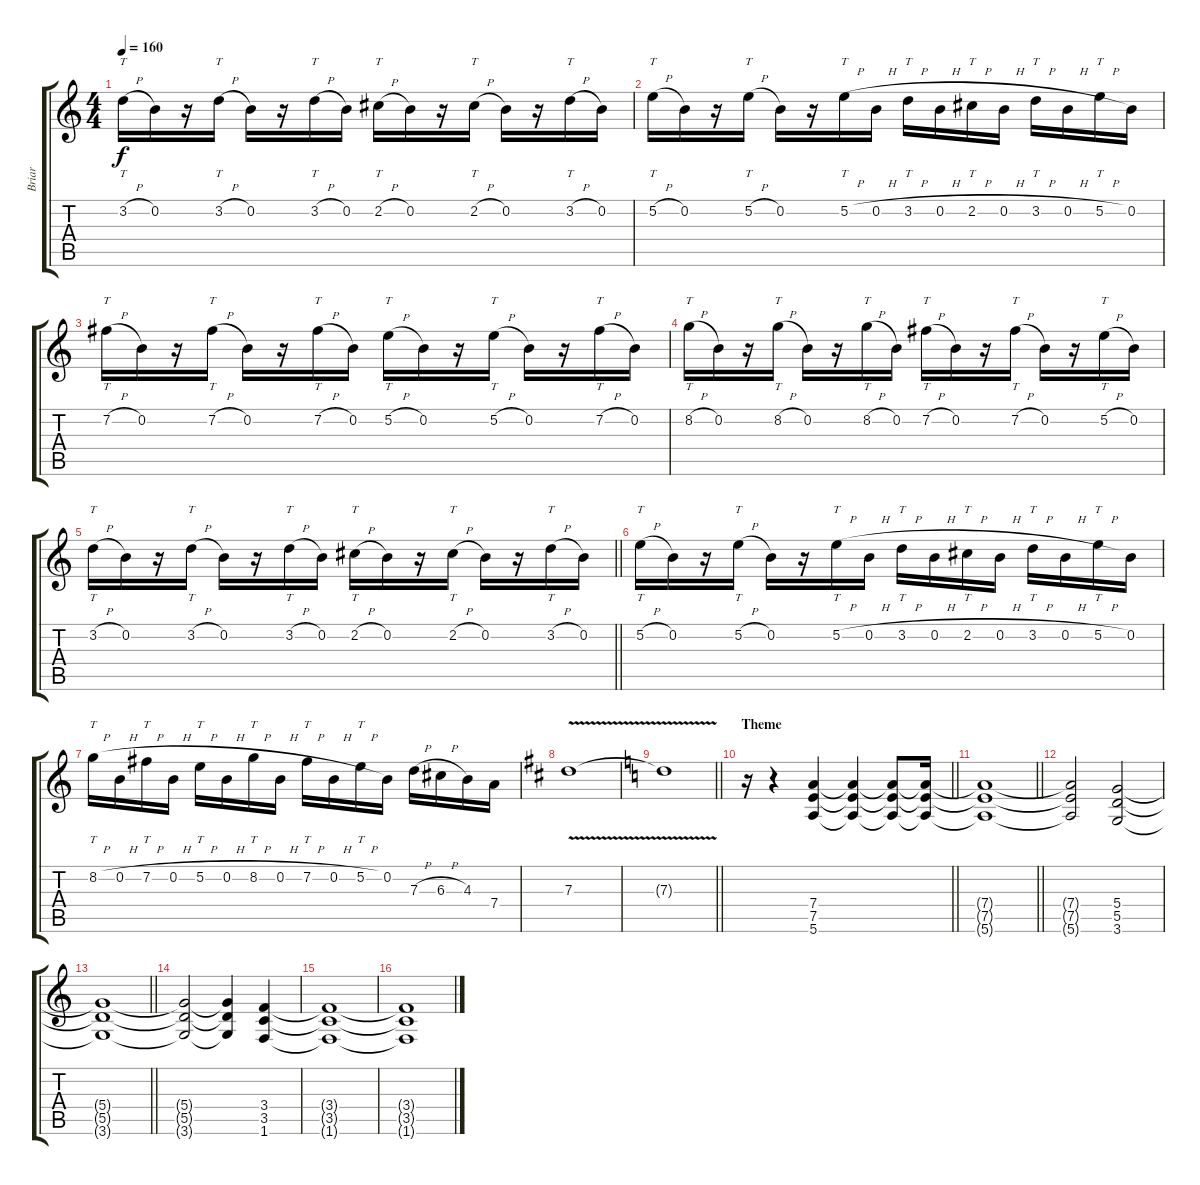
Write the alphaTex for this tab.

\track ("Briar" "Briar") {instrument overdrivenguitar}
\staff {score tabs}
\tuning (E4 B3 G3 D3 A2 E2) {hide}
\ts (4 4)
\tempo 160
\clef g2
\ks c
3.2{h}.16{tt dy f} 0.2.16 r.16 3.2{h}.16{tt} 0.2.16 r.16 3.2{h}.16{tt} 0.2.16 2.2{h}.16{tt} 0.2.16 r.16 2.2{h}.16{tt} 0.2.16 r.16 3.2{h}.16{tt} 0.2.16 |
5.2{h}.16{tt} 0.2.16 r.16 5.2{h}.16{tt} 0.2.16 r.16 5.2{h}.16{tt} 0.2{h}.16 3.2{h}.16{tt} 0.2{h}.16 2.2{h}.16{tt} 0.2{h}.16 3.2{h}.16{tt} 0.2{h}.16 5.2{h}.16{tt} 0.2.16 |
7.2{h}.16{tt} 0.2.16 r.16 7.2{h}.16{tt} 0.2.16 r.16 7.2{h}.16{tt} 0.2.16 5.2{h}.16{tt} 0.2.16 r.16 5.2{h}.16{tt} 0.2.16 r.16 7.2{h}.16{tt} 0.2.16 |
8.2{h}.16{tt} 0.2.16 r.16 8.2{h}.16{tt} 0.2.16 r.16 8.2{h}.16{tt} 0.2.16 7.2{h}.16{tt} 0.2.16 r.16 7.2{h}.16{tt} 0.2.16 r.16 5.2{h}.16{tt} 0.2.16 |
\barLineRight lightlight
3.2{h}.16{tt} 0.2.16 r.16 3.2{h}.16{tt} 0.2.16 r.16 3.2{h}.16{tt} 0.2.16 2.2{h}.16{tt} 0.2.16 r.16 2.2{h}.16{tt} 0.2.16 r.16 3.2{h}.16{tt} 0.2.16 |
5.2{h}.16{tt} 0.2.16 r.16 5.2{h}.16{tt} 0.2.16 r.16 5.2{h}.16{tt} 0.2{h}.16 3.2{h}.16{tt} 0.2{h}.16 2.2{h}.16{tt} 0.2{h}.16 3.2{h}.16{tt} 0.2{h}.16 5.2{h}.16{tt} 0.2.16 |
8.2{h}.16{tt} 0.2{h}.16 7.2{h}.16{tt} 0.2{h}.16 5.2{h}.16{tt} 0.2{h}.16 8.2{h}.16{tt} 0.2{h}.16 7.2{h}.16{tt} 0.2{h}.16 5.2{h}.16{tt} 0.2.16 7.3{h}.16 6.3{h}.16 4.3.16 7.4.16 |
\ks bminor
7.3{v}.1 |
\barLineRight lightlight
\ks c
7.3{t}.1 |
\section ("" "Theme")
\barLineRight lightlight
r.16 r.4 (7.4 7.5 5.6).4 (7.4{t} 7.5{t} 5.6{t}).4 (7.4{t} 7.5{t} 5.6{t}).8 (7.4{t} 7.5{t} 5.6{t}).16 |
\barLineRight lightlight
(7.4{t} 7.5{t} 5.6{t}).1 |
(7.4{t} 7.5{t} 5.6{t}).2 (5.4 5.5 3.6).2 |
\barLineRight lightlight
(5.4{t} 5.5{t} 3.6{t}).1 |
(5.4{t} 5.5{t} 3.6{t}).2 (5.4{t} 5.5{t} 3.6{t}).4 (3.4 3.5 1.6).4 |
(3.4{t} 3.5{t} 1.6{t}).1 |
(3.4{t} 3.5{t} 1.6{t}).1
